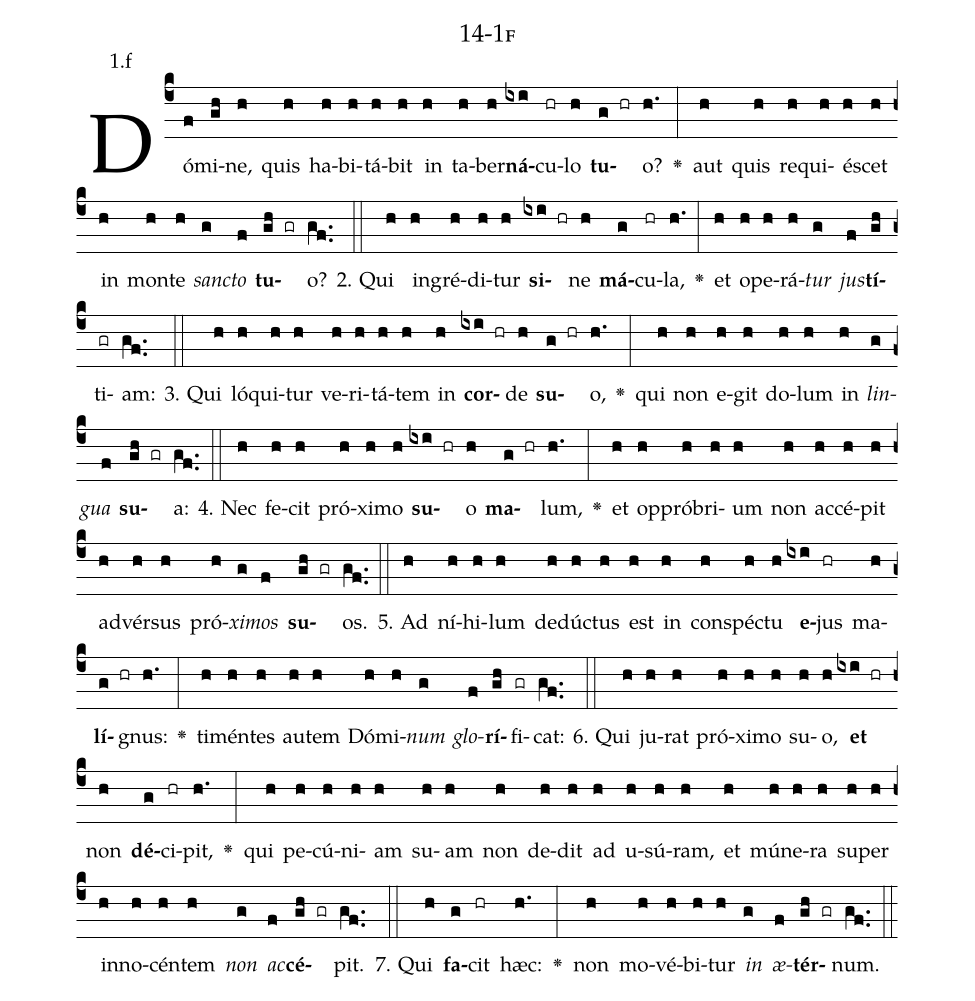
name: 14-1f;
annotation: 1.f;
%%
(c4)Dó(f)mi(gh)ne,(h) quis(h) ha(h)bi(h)tá(h)bit(h) in(h) ta(h)ber(h)<b>ná</b>(ixi)cu(hr)lo(h) <b>tu</b>(g hr)o?(h.) <v>\greheightstar</v>(:) aut(h) quis(h) re(h)qui(h)é(h)scet(h) in(h) mon(h)te(h) <i>sanc</i>(g)<i>to</i>(f) <b>tu</b>(gh gr)o?(gf..) (::)
2. Qui(h) in(h)gré(h)di(h)tur(h) <b>si</b>(ixi hr)ne(h) <b>má</b>(g)cu(hr)la,(h.) <v>\greheightstar</v>(:) et(h) o(h)pe(h)rá(h)<i>tur</i>(g) <i>jus</i>(f)<b>tí</b>(gh)ti(gr)am:(gf..) (::)
3. Qui(h) ló(h)qui(h)tur(h) ve(h)ri(h)tá(h)tem(h) in(h) <b>cor</b>(ixi hr)de(h) <b>su</b>(g hr)o,(h.) <v>\greheightstar</v>(:) qui(h) non(h) e(h)git(h) do(h)lum(h) in(h) <i>lin</i>(g)<i>gua</i>(f) <b>su</b>(gh gr)a:(gf..) (::)
4. Nec(h) fe(h)cit(h) pró(h)xi(h)mo(h) <b>su</b>(ixi hr)o(h) <b>ma</b>(g hr)lum,(h.) <v>\greheightstar</v>(:) et(h) op(h)pró(h)bri(h)um(h) non(h) ac(h)cé(h)pit(h) ad(h)vér(h)sus(h) pró(h)<i>xi</i>(g)<i>mos</i>(f) <b>su</b>(gh gr)os.(gf..) (::)
5. Ad(h) ní(h)hi(h)lum(h) de(h)dúc(h)tus(h) est(h) in(h) con(h)spéc(h)tu(h) <b>e</b>(ixi)jus(hr) ma(h)<b>lí</b>(g hr)gnus:(h.) <v>\greheightstar</v>(:) ti(h)mén(h)tes(h) au(h)tem(h) Dó(h)mi(h)<i>num</i>(g) <i>glo</i>(f)<b>rí</b>(gh)fi(gr)cat:(gf..) (::)
6. Qui(h) ju(h)rat(h) pró(h)xi(h)mo(h) su(h)o,(h) <b>et</b>(ixi hr) non(h) <b>dé</b>(g)ci(hr)pit,(h.) <v>\greheightstar</v>(:) qui(h) pe(h)cú(h)ni(h)am(h) su(h)am(h) non(h) de(h)dit(h) ad(h) u(h)sú(h)ram,(h) et(h) mú(h)ne(h)ra(h) su(h)per(h) in(h)no(h)cén(h)tem(h) <i>non</i>(g) <i>ac</i>(f)<b>cé</b>(gh gr)pit.(gf..) (::)
7. Qui(h) <b>fa</b>(g)cit(hr) hæc:(h.) <v>\greheightstar</v>(:) non(h) mo(h)vé(h)bi(h)tur(h) <i>in</i>(g) <i>æ</i>(f)<b>tér</b>(gh gr)num.(gf..) (::)
